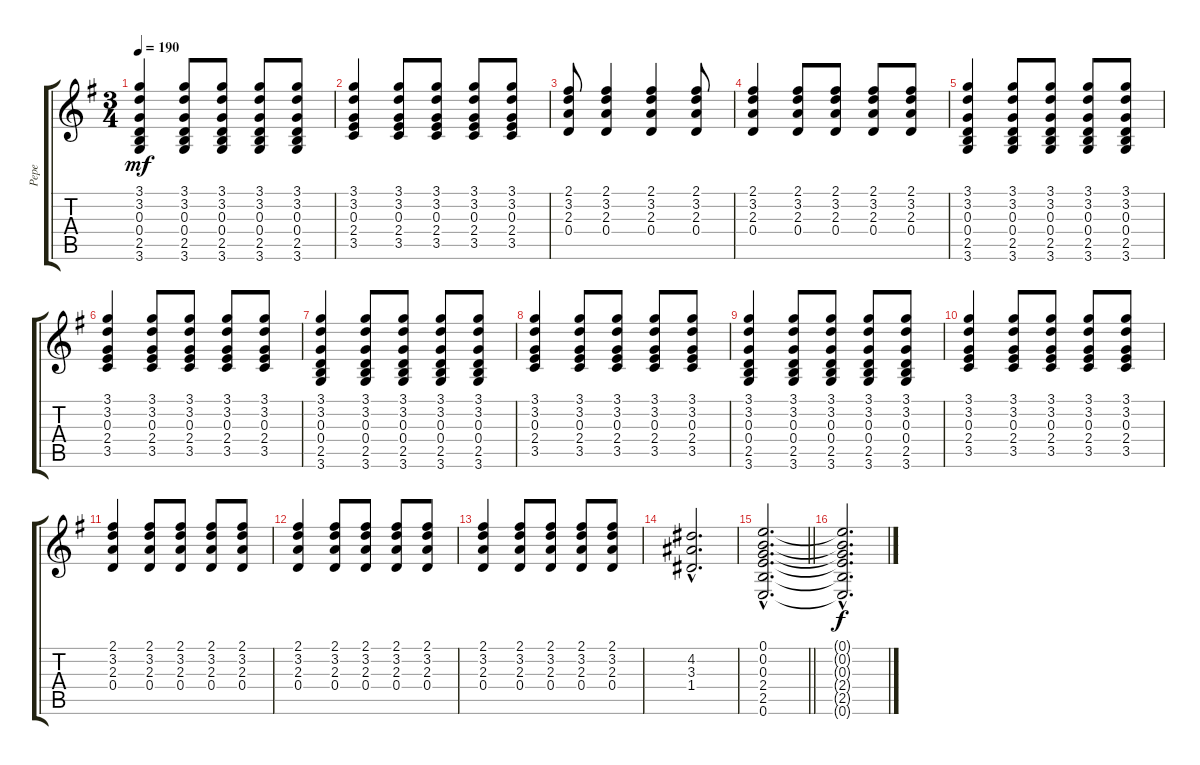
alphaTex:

\track ("Pepe" "Pepe") {instrument acousticguitarsteel}
\staff {score tabs}
\tuning (E4 B3 G3 D3 A2 E2) {hide}
\ts (3 4)
\tempo 190
\clef g2
\ks g
(3.1 3.2 0.3 0.4 2.5 3.6).4{dy mf} (3.1 3.2 0.3 0.4 2.5 3.6).8 (3.1 3.2 0.3 0.4 2.5 3.6).8 (3.1 3.2 0.3 0.4 2.5 3.6).8 (3.1 3.2 0.3 0.4 2.5 3.6).8 |
(3.1 3.2 0.3 2.4 3.5).4 (3.1 3.2 0.3 2.4 3.5).8 (3.1 3.2 0.3 2.4 3.5).8 (3.1 3.2 0.3 2.4 3.5).8 (3.1 3.2 0.3 2.4 3.5).8 |
(2.1 3.2 2.3 0.4).8 (2.1 3.2 2.3 0.4).4 (2.1 3.2 2.3 0.4).4 (2.1 3.2 2.3 0.4).8 |
(2.1 3.2 2.3 0.4).4 (2.1 3.2 2.3 0.4).8 (2.1 3.2 2.3 0.4).8 (2.1 3.2 2.3 0.4).8 (2.1 3.2 2.3 0.4).8 |
(3.1 3.2 0.3 0.4 2.5 3.6).4 (3.1 3.2 0.3 0.4 2.5 3.6).8 (3.1 3.2 0.3 0.4 2.5 3.6).8 (3.1 3.2 0.3 0.4 2.5 3.6).8 (3.1 3.2 0.3 0.4 2.5 3.6).8 |
(3.1 3.2 0.3 2.4 3.5).4 (3.1 3.2 0.3 2.4 3.5).8 (3.1 3.2 0.3 2.4 3.5).8 (3.1 3.2 0.3 2.4 3.5).8 (3.1 3.2 0.3 2.4 3.5).8 |
(3.1 3.2 0.3 0.4 2.5 3.6).4 (3.1 3.2 0.3 0.4 2.5 3.6).8 (3.1 3.2 0.3 0.4 2.5 3.6).8 (3.1 3.2 0.3 0.4 2.5 3.6).8 (3.1 3.2 0.3 0.4 2.5 3.6).8 |
(3.1 3.2 0.3 2.4 3.5).4 (3.1 3.2 0.3 2.4 3.5).8 (3.1 3.2 0.3 2.4 3.5).8 (3.1 3.2 0.3 2.4 3.5).8 (3.1 3.2 0.3 2.4 3.5).8 |
(3.1 3.2 0.3 0.4 2.5 3.6).4 (3.1 3.2 0.3 0.4 2.5 3.6).8 (3.1 3.2 0.3 0.4 2.5 3.6).8 (3.1 3.2 0.3 0.4 2.5 3.6).8 (3.1 3.2 0.3 0.4 2.5 3.6).8 |
(3.1 3.2 0.3 2.4 3.5).4 (3.1 3.2 0.3 2.4 3.5).8 (3.1 3.2 0.3 2.4 3.5).8 (3.1 3.2 0.3 2.4 3.5).8 (3.1 3.2 0.3 2.4 3.5).8 |
(2.1 3.2 2.3 0.4).4 (2.1 3.2 2.3 0.4).8 (2.1 3.2 2.3 0.4).8 (2.1 3.2 2.3 0.4).8 (2.1 3.2 2.3 0.4).8 |
(2.1 3.2 2.3 0.4).4 (2.1 3.2 2.3 0.4).8 (2.1 3.2 2.3 0.4).8 (2.1 3.2 2.3 0.4).8 (2.1 3.2 2.3 0.4).8 |
(2.1 3.2 2.3 0.4).4 (2.1 3.2 2.3 0.4).8 (2.1 3.2 2.3 0.4).8 (2.1 3.2 2.3 0.4).8 (2.1 3.2 2.3 0.4).8 |
(4.2{hac} 3.3{hac} 1.4{hac}).2{d} |
\barLineRight lightlight
(0.1{hac} 0.2{hac} 0.3{hac} 2.4{hac} 2.5{hac} 0.6{hac}).2{d} |
(0.1{hac t} 0.2{hac t} 0.3{hac t} 2.4{hac t} 2.5{hac t} 0.6{hac t}).2{d dy f}
